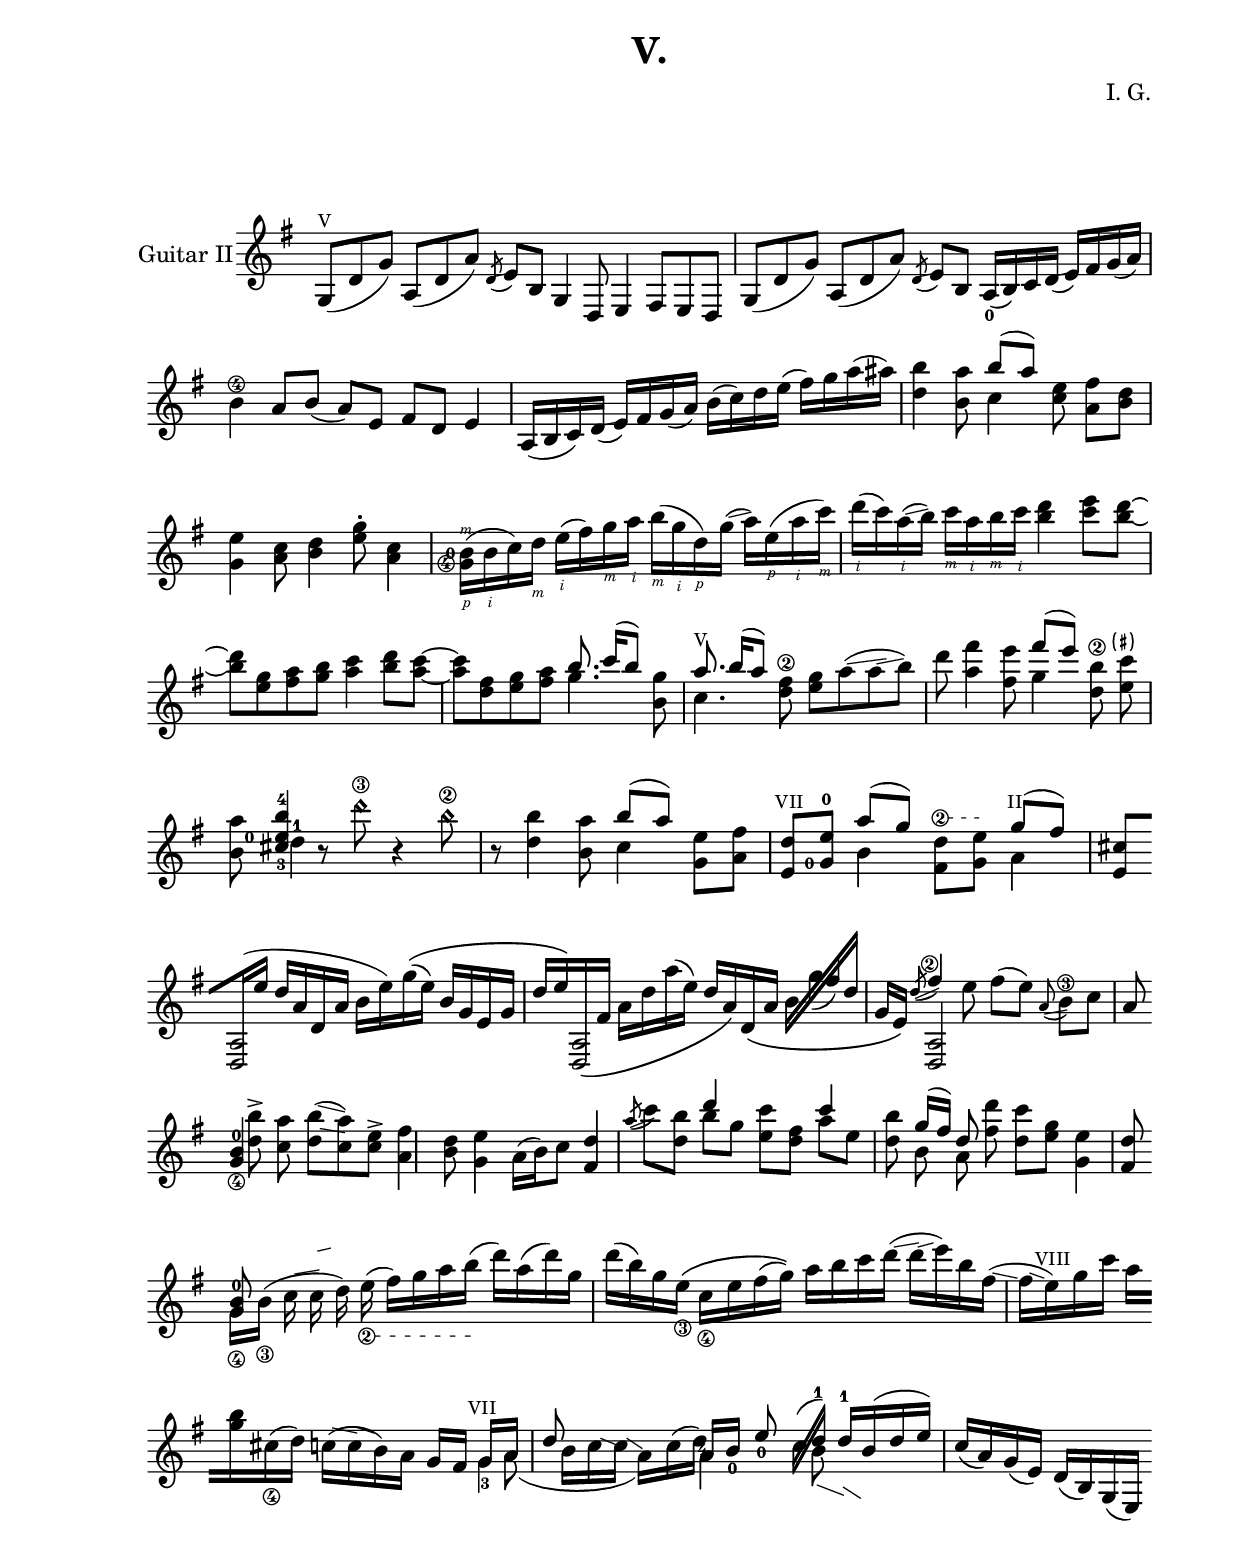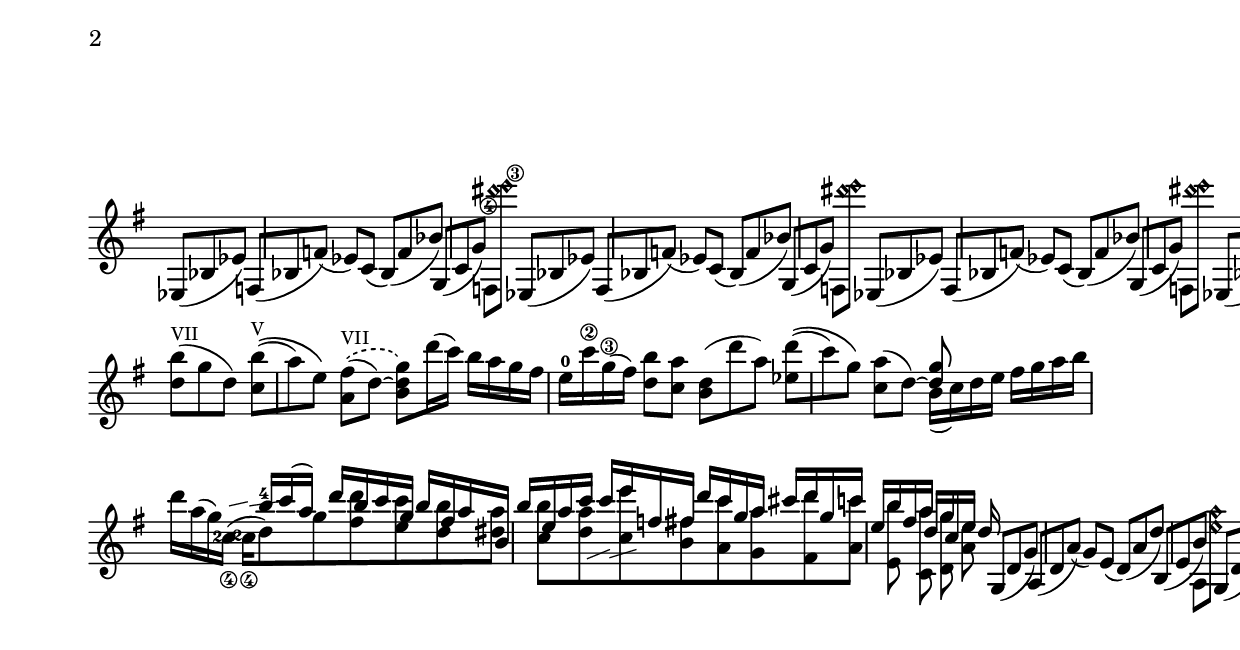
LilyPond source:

\version "2.19.15"
%\version "2.18.0"

\language "deutsch"

\header {
  title = "V."
  meter = ""
  composer = "I. G."
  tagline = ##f
}

\paper {
  #(set-paper-size "a4")
  top-system-spacing #'basic-distance = #25
  top-markup-spacing #'basic-distance = #8
  markup-system-spacing #'basic-distance = #26
  system-system-spacing #'basic-distance = #16
  last-bottom-spacing #'basic-distance = #25
  two-sided = ##t
  inner-margin = 25
  outer-margin = 15
}

\layout {
  \context {
    \Score
    \remove "Bar_number_engraver"
  }
}
\include "global.ly"
\version "2.19.15"

\language "deutsch"

\version "2.19.15"

#(define RH rightHandFinger)

xLV = #(define-music-function (parser location further) (number?) #{
  \once \override LaissezVibrerTie.X-extent = #'(0 . 0)
  \once \override LaissezVibrerTie.details.note-head-gap = #(/
                                                             further -2)
  \once \override LaissezVibrerTie.extra-offset = #(cons (/
                                                          further 2) 0)
         #})

stringNumberSpanner =
#(define-music-function (parser location StringNumber) (string?)
   #{
     \override TextSpanner.font-size = #-5
     \override TextSpanner.dash-fraction = #0.3
     \override TextSpanner.dash-period = #1.5
     \override TextSpanner.bound-details.right.arrow = ##t
     \override TextSpanner.arrow-width = #0.2
     \override TextSpanner.arrow-length = #0.7
     \override TextSpanner.bound-details.left.stencil-align-dir-y = #CENTER
     \override TextSpanner.bound-details.left.text = \markup { \circle \number #StringNumber }
   #})

stringNumSpan =
#(define-music-function (parser location StringNumber) (string?)
   #{
     \override TextSpanner.font-size = #-5
     \override TextSpanner.dash-fraction = #0.3
     \override TextSpanner.dash-period = #1.5
     %\override TextSpanner.bound-details.right.arrow = ##t
     %\override TextSpanner.arrow-width = #0.2
     %\override TextSpanner.arrow-length = #0.7
     \override TextSpanner.bound-details.left.stencil-align-dir-y = #CENTER
     \override TextSpanner.bound-details.left.text = \markup { \circle \number #StringNumber }
   #})

fretNumSpan =
#(define-music-function (parser location FretNumber) (string?)
   #{
     \override TextSpanner.font-size = #-2
     \override TextSpanner.font-shape = #'regular
     \override TextSpanner.dash-fraction = #0.3
     \override TextSpanner.dash-period = #0.5
     %\override TextSpanner.bound-details.right.arrow = ##t
     %\override TextSpanner.arrow-width = #0.2
     %\override TextSpanner.arrow-length = #0.7
     \override TextSpanner.bound-details.left.stencil-align-dir-y = #CENTER
     \override TextSpanner.bound-details.left.text = \markup { \text #FretNumber }
   #})

spad = \override Fingering.staff-padding = #'()
sfol = \set fingeringOrientations = #'(left)
sfor = \set fingeringOrientations = #'(right)
sfod = \set fingeringOrientations = #'(down)
sfou = \set fingeringOrientations = #'(up)
npad = \override StringNumber.staff-padding = #'()
ssnol = \set stringNumberOrientations = #'(left)
ssnou = \set stringNumberOrientations = #'(up)
ssnod = \set stringNumberOrientations = #'(down)
ssnor = \set stringNumberOrientations = #'(right)
FO =
#(define-music-function (parser location offsetX offsetY)(number? number?)
   #{
     \once \override Voice.Fingering.extra-offset = #(cons offsetX offsetY)
   #})

SO =
#(define-music-function (parser location offsetX offsetY)(number? number?)
   #{
     \once \override Voice.StringNumber.extra-offset = #(cons offsetX offsetY)
   #})

\include "global.ly"

guitarTwo = \relative{
  \global
  \override Staff.TimeSignature #'stencil = ##f
  \override TextScript.font-size = -2
  \override Fingering.staff-padding = #'()
  \override StringNumber.staff-padding = #'()
  \override StrokeFinger.staff-padding = #'()
  \time 8/4
  g8^"V"[( d' g]) a,[( d a']) \acciaccatura d,-\markup {
    \postscript #"0.5 0.3 moveto 1.8 0.4 rlineto stroke"
  } e h g4 d8 e4 fis8[ e d]
  \time 6/4
  g8[( d' g]) a,[( d a']) \acciaccatura d,-\markup {
    \postscript #"0.5 0.3 moveto 1.8 0.4 rlineto stroke"
  } e h
  a16_0( h) c d(-\markup {
    \postscript #"0.5 0.3 moveto 2.2 0.5 rlineto stroke"
  } e) fis g( a)
  \time 5/4
  h4\4 a8 h( a) e fis d e4
  \time 4/4
  a,16( h c) d(-\markup {
    \postscript #"0.5 0.3 moveto 2.2 0.5 rlineto stroke"
  } e) fis g( a) h( c) d e( fis) g a( ais)
  <d, h'>4 <h a'>8
  <<
    {
      h'8[( a])
    }
    \\
    {
      c,4
    }
  >>
  <c e>8\noBeam<a fis'><h d>
  \tag #'Part {
    \break
  }
  <g e'>4<a c>8<h d>4<e g>8-.<a, c>4
  \once\override StrokeFinger.avoid-slur = #'outside
  \override StrokeFinger.staff-padding = #'()
  \override StrokeFinger.add-stem-support = ##t
  \set strokeFingerOrientations = #'(up down)
  \set stringNumberOrientations = #'(left)
  \set fingeringOrientations = #'(left)
  <g\4-\RH #1 h-0-\RH #3 >16(
  \unset stringNumberOrientations
  \unset fingeringOrientations
  \override StrokeFinger.avoid-slur = #'inside
  \set strokeFingerOrientations = #'(down)
  h-\RH #2 c) d-\RH #3 e-\RH #2 ( fis) g-\RH #3 a-\RH#2
  h-\RH #3 ( g-\RH #2 d-\RH#1) g(-\markup {
    \postscript #"0.8 6 moveto 2.2 0.5 rlineto stroke"
  } a) e-\RH#1 ( a-\RH#2 c-\RH#3)
  d-\RH#2 ( c) a-\markup {
    \postscript #"0.8 6.3 moveto 2.2 0.5 rlineto stroke"
  }-\RH#2 ( h) c-\RH#3 a-\RH#2 h-\RH#3 c-\RH#2 <h d>4<c e>8<h d>~
  \tag #'Part {
    \break
  }
  q <e, g><fis a><g h><a c>4 <h d>8 <a c>~ q <d, fis><e g><fis a>
  <<
    {
      h8. c16[( h8])
    }
    \\
    {
      g4.
    }
  >>
  <h, g'>8
  <<
    {
      \override TextScript.font-size = -2
      a'8.^"V" h16[( a8])
    }
    \\
    {
      c,4.
    }
  >>
  <d fis\2>8<e g>
  \tag #'Part {
    a(-\markup {
      \postscript #"0.8 6.3 moveto 3.8 0.5 rlineto stroke"
    }
  }
  \tag #'Partitur {
    a(-\markup {
      \postscript #"0.8 6.3 moveto 2.6 0.5 rlineto stroke"
    }
  }
  h) d
  <a fis'>4<fis e'>8
  <<
    {
      fis'[( e])
    }
    \\
    {
      g,4
    }
  >>
  <d h'\2>8\noBeam
  <e c'>^\markup \fontsize #-3 {\parenthesize \sharp}<h a'>
  <<
    {
      \override Fingering.staff-padding = #'()
      \set fingeringOrientations = #'(down left up)
      <cis-3 e-0 h'-4>4
    }
    \\
    {
      \override Fingering.staff-padding = #'()
      \once \override NoteColumn.force-hshift = #1.7
      d4^1
    }
  >>
  r8 d'\harmonic\3 r4 h8\harmonic\2 r
  <d, h'>4 <h a'>8
  <<
    {
      h'8[( a])
    }
    \\
    {
      c,4
    }
  >>
  <g e'>8 <a fis'>
  \once\override TextScript.extra-offset = #'(-0.5 . 0)
  <e d'>^"VII"
  \set fingeringOrientations = #'(left up)
  <g-0 e'-0>
  \unset fingeringOrientations
  <<
    {
      a'8[( g])
    }
    \\
    {
      h,4
    }
  >>
  \stringNumSpan "2"
  <fis d'>8\startTextSpan[ <g e'>\stopTextSpan]
  <<
    {
      \override TextScript.font-size = -2
      \once\override TextScript.extra-offset = #'(-0.4 . -2)
      g'8^"II"[( fis])
    }
    \\
    {
      a,4
    }
  >>
  <e cis'>8
  \tag #'Part {
    \break
  }
  <\tweak #'duration-log #1 d, \tweak #'duration-log #1 a'>16(
  e'' d a d, a' h e) g(\( e) h g e g d' e\)
  <\tweak #'duration-log #1 d,, \tweak #'duration-log #1 a'>_\(
  fis' a d a'( e) d a\) d,_\( a' h g'_(\stemUp fis) d g, e\)\stemNeutral
  <<
    {
      \override NoteColumn.ignore-collision = ##t
      \stemUp<\tweak #'duration-log #1 d, \tweak #'duration-log #1 a'>4
    }
    \\
    {
      \stemUp
      \acciaccatura d''8-\markup {
        \postscript #"0.5 2.9 moveto 2.3 1 rlineto stroke"
      } \stemUp
      \once \override StringNumber.extra-offset = #'(-0.5 . -2.3)
      fis4\2
    }
  >>
  e8 fis[( e]) \appoggiatura a,-\markup {
    \postscript #"0.5 1.4 moveto 2.2 0.4 rlineto stroke"
  } h\3 c a
  \tag #'Part {
    \break
  }
  <<
    {
      \override Fingering.staff-padding = #'()
      \override StringNumber.staff-padding = #'()
      <g_\4 h-0>4
    }
    \\
    {
      s8 <d' h'>^>
    }
  >>
  <c a'><d h'>(
  -\markup {
    \postscript #"1 7 moveto 2.6 -0.6 rlineto stroke"
  }
  -\markup {
    \postscript #"1.2 4.8 moveto 2.4 -0.4 rlineto stroke"
  }
  <c a'>)<c e>-><a fis'>4
  <h d>8<g e'>4 a16( h) c8 <fis, d'>4 \acciaccatura a'8-\markup {
    \postscript #"0.5 4.9 moveto 2.3 0.9 rlineto stroke"
  } c <d, h'>
  <<
    {
      d'4
    }
    \\
    {
      h8[ g]
    }
  >>
  <e c'>8<d fis>
  <<
    {
      c'4
    }
    \\
    {
      a8[ e]
    }
  >>
  <d h'>8
  <<
    {
      g16( fis) d8
    }
    \\
    {
      h a
    }
  >>
  <fis' d'><d c'><e g><g, e'>4<fis d'>8
  \tag #'Part {
    \break
  }
  <<
    {
      \override Fingering.staff-padding = #'()
      <g h-0>8 s
    }
    \\
    {
      g16_\4 h_\3^(
      \tag #'Part {
        c-\markup {
          \postscript #"1 5.2 moveto 2.4 0.4 rlineto stroke"
        }
      }
      \tag #'Partitur {
        c-\markup {
          \postscript #"0.7 7.4 moveto 1.3 0.3 rlineto stroke"
        }
      }
      d)
    }
  >>
  \textSpannerDown
  \stringNumSpan "2"
  e16(\startTextSpan fis) g a h(\stopTextSpan d) a( d) g, d'( h) g
  \shape #'((0 . 0) (0 . 0) (0 . 0) (0 . 0.3)) PhrasingSlur
  e_\3\( c_\4 e fis( g)\) a h c
  \tag #'Part {
    d(-\markup {
      \postscript #"1 7.8 moveto 2.4 0.4 rlineto stroke"
    }
  }
  \tag #' Partitur {
    d(-\markup {
      \postscript #"0.8 7.8 moveto 1.5 0.4 rlineto stroke"
    }
  }
  e) h
  \tag #'Part {
    fis(-\markup {
      \postscript #"1 5.3 moveto 2.4 -0.5 rlineto stroke"
    }
  }
  \tag #'Partitur {
    fis(-\markup {
      \postscript #"1 5.3 moveto 1.4 -0.5 rlineto stroke"
    }
  }
  \once\override TextScript.extra-offset = #'(-1 . 0)
  e^"VIII") g c a
  \tag #'Part {
    \break
  }
  <g h> cis,_\4( d)
  \tag #'Part {
    c(-\markup {
      \postscript #"1 4.8 moveto 2.4 -0.5 rlineto stroke"
    }
  }
  \tag #'Partitur {
    c(-\markup {
      \postscript #"1 4.8 moveto 1.5 -0.5 rlineto stroke"
    }
  }
  h) a g fis
  <<
    {
      \override Fingering.staff-padding = #'()
      \override TextScript.font-size = -2
      \once\override TextScript.extra-offset = #'(-1 . 0)
      g^"VII" a d8 s4 a16 h_0 e8_0 s4
    }
    \\
    {
      g,4_3 s a4 s16 h8 s16
    }
    \\
    {
      \stemDown s16 a8_( h16
      \tag #'Part {
        c-\markup {
          \postscript #"1.2 -1.3 moveto 2.4 -1 rlineto stroke"
        }
      }
      \tag #'Partitur {
        c-\markup {
          \postscript #"1.2 -1.3 moveto 1.5 -1 rlineto stroke"
        }
      }
      a) c(
      \once \override Fingering.extra-offset = #'(0.3 . 3.5)
      d_4) s8. c16(
      \stemUp
      \tag #'Part {
        d-1)-\markup {
          \postscript #"0.5 -5.8 moveto 2.6 -1 rlineto stroke"
        }
      }
      \tag #'Partitur {
        d-1)-\markup {
          \postscript #"0.5 -6 moveto 1.7 -1.1 rlineto stroke"
        }
      }
      h( d e)
    }
  >>
  c16( a) g( e) d( h) g( e)
  \tag #'Part {
    \break
  }
  es8[( b' es]) f,[( b f'])(es) c( b[)( f' b]) g,[( c g'])
  <<
    {
      \voiceTwo
      \hideNotes
      s
      \once \override StringNumber.extra-offset = #'(-1.8 . -2.8)
      c'\4
      \unHideNotes
    }
    \\
    {
      f,,,
      \once \override StringNumber.extra-offset = #'(0.8 . -0.8)
      <dis'''\harmonic e\harmonic\3> \stemNeutral
    }
  >>
  \repeat unfold 3 {
    es,,,8[( b' es]) f,[( b f'])(es) c( b[)( f' b]) g,[( c g'])
    \stemDown f, <dis'''\harmonic e\harmonic> \stemNeutral
  }
  \tag #'Part {
    \break
  }
  <d, h'>8^"VII"[( g d])
  %\shape #'((0 . 0.3) (0 . 0) (0 . 0) (0 . 0)) PhrasingSlur
  <c h'>^"V"[\(( a') e]\)
  \phrasingSlurDashed
  \shape #'((0 . 0.3) (0 . 0) (0 . 0) (-0.5 . 0)) PhrasingSlur
  <a, fis'>^"VII"\(( d)~ <h d g>8\)
  \phrasingSlurSolid
  d'16( c) h a g fis e-0 c'\2 g\3( fis) <d h'>8 <c a'>
  <h d>[( d' a]) <es d'>[\(( c') g]\)
  <<
    {
      \stemDown
      <c, a'>( d)~
      \stemUp
      <d g>8 s
    }
    \\
    {
      s4
      h16( c) d e
    }
  >>
  fis g a h
  <<
    {
      s8. s8 
      \once\override Fingering.extra-offset = #'(-0.2 . -3)
      h16-4 c( a) d h c g h fis a h, h' e, a
      \tag #'Part {
        c-\markup {
          \postscript #"0.8 -4.1 moveto 2.2 0.9 rlineto stroke"
        }
      }
      \tag #'Partitur {
        c-\markup {
          \postscript #"1 -4 moveto 2.6 0.8 rlineto stroke"
        }
      }
      e f, fis d'
      c g a cis d g, c e, h' fis a d, g c, e d
    }
    \\
    {
      d'16 a^( g)
      \tag #'Part {
        \once\override Fingering.extra-offset = #'(-1.1 . -2.5)
        c,^2_\4^(-\markup {
          \postscript #"0.7 6.1 moveto 1.8 0.4 rlineto stroke"
        }
      }
      \tag #'Partitur {
        \once\override Fingering.extra-offset = #'(-1.1 . -2.5)
        c^2_\4^(-\markup {
          \postscript #"0.7 6.1 moveto 2.8 0.4 rlineto stroke"
        }
      }
      d8) g <fis d'> <e c'> <d h'> <dis a'> <c h'> <d a'> <c e'> <h fis'>
      <a c'> <g a'> <fis d''> <a c'> <e h''> <c a''> <d g'> <a' e'>
    }
  >>
  \repeat unfold 2 {
    g,8[( d' g]) a,[( d a'])(g) e( d[)( a' d]) h,[( e h'])
    \stemDown a, <e''\harmonic a\harmonic> \stemNeutral
  }
}

\score {
  \new Staff \with {
    instrumentName = "Guitar II"
  }
  \guitarTwo
}